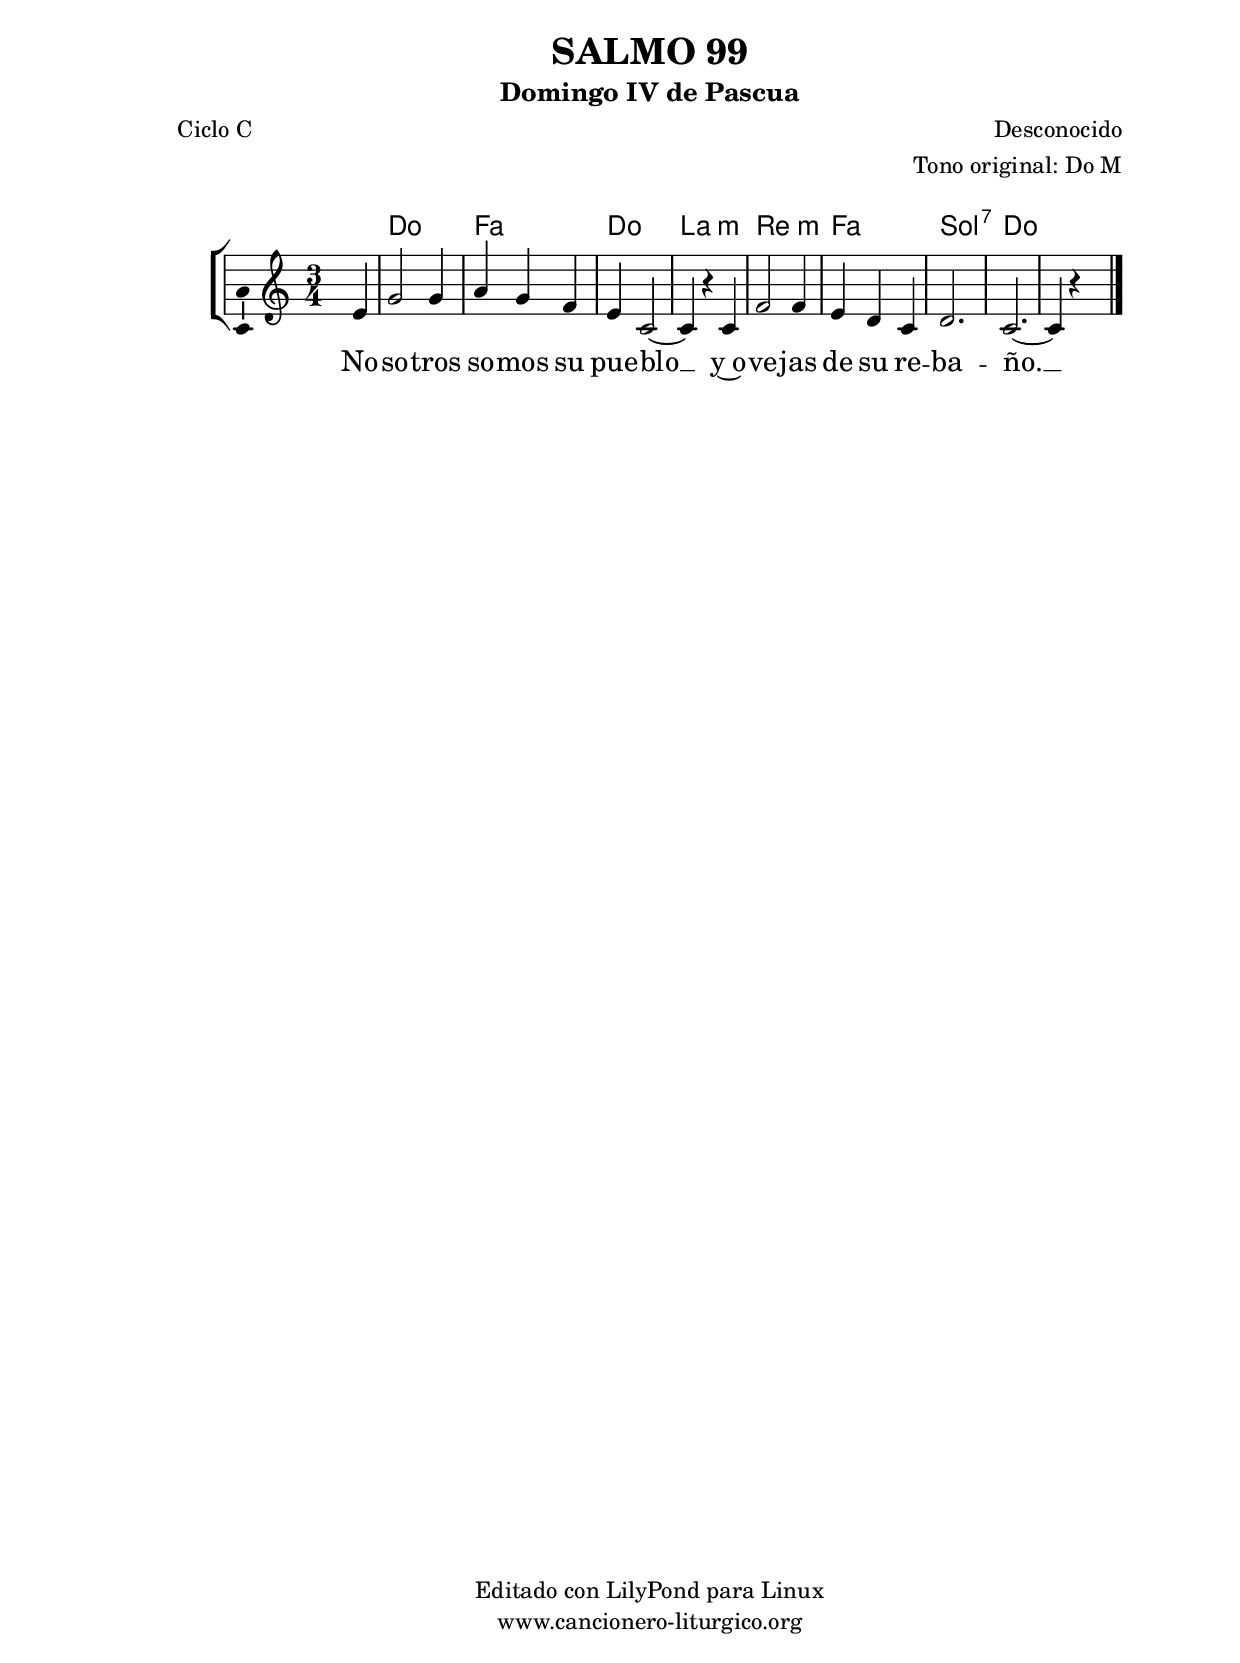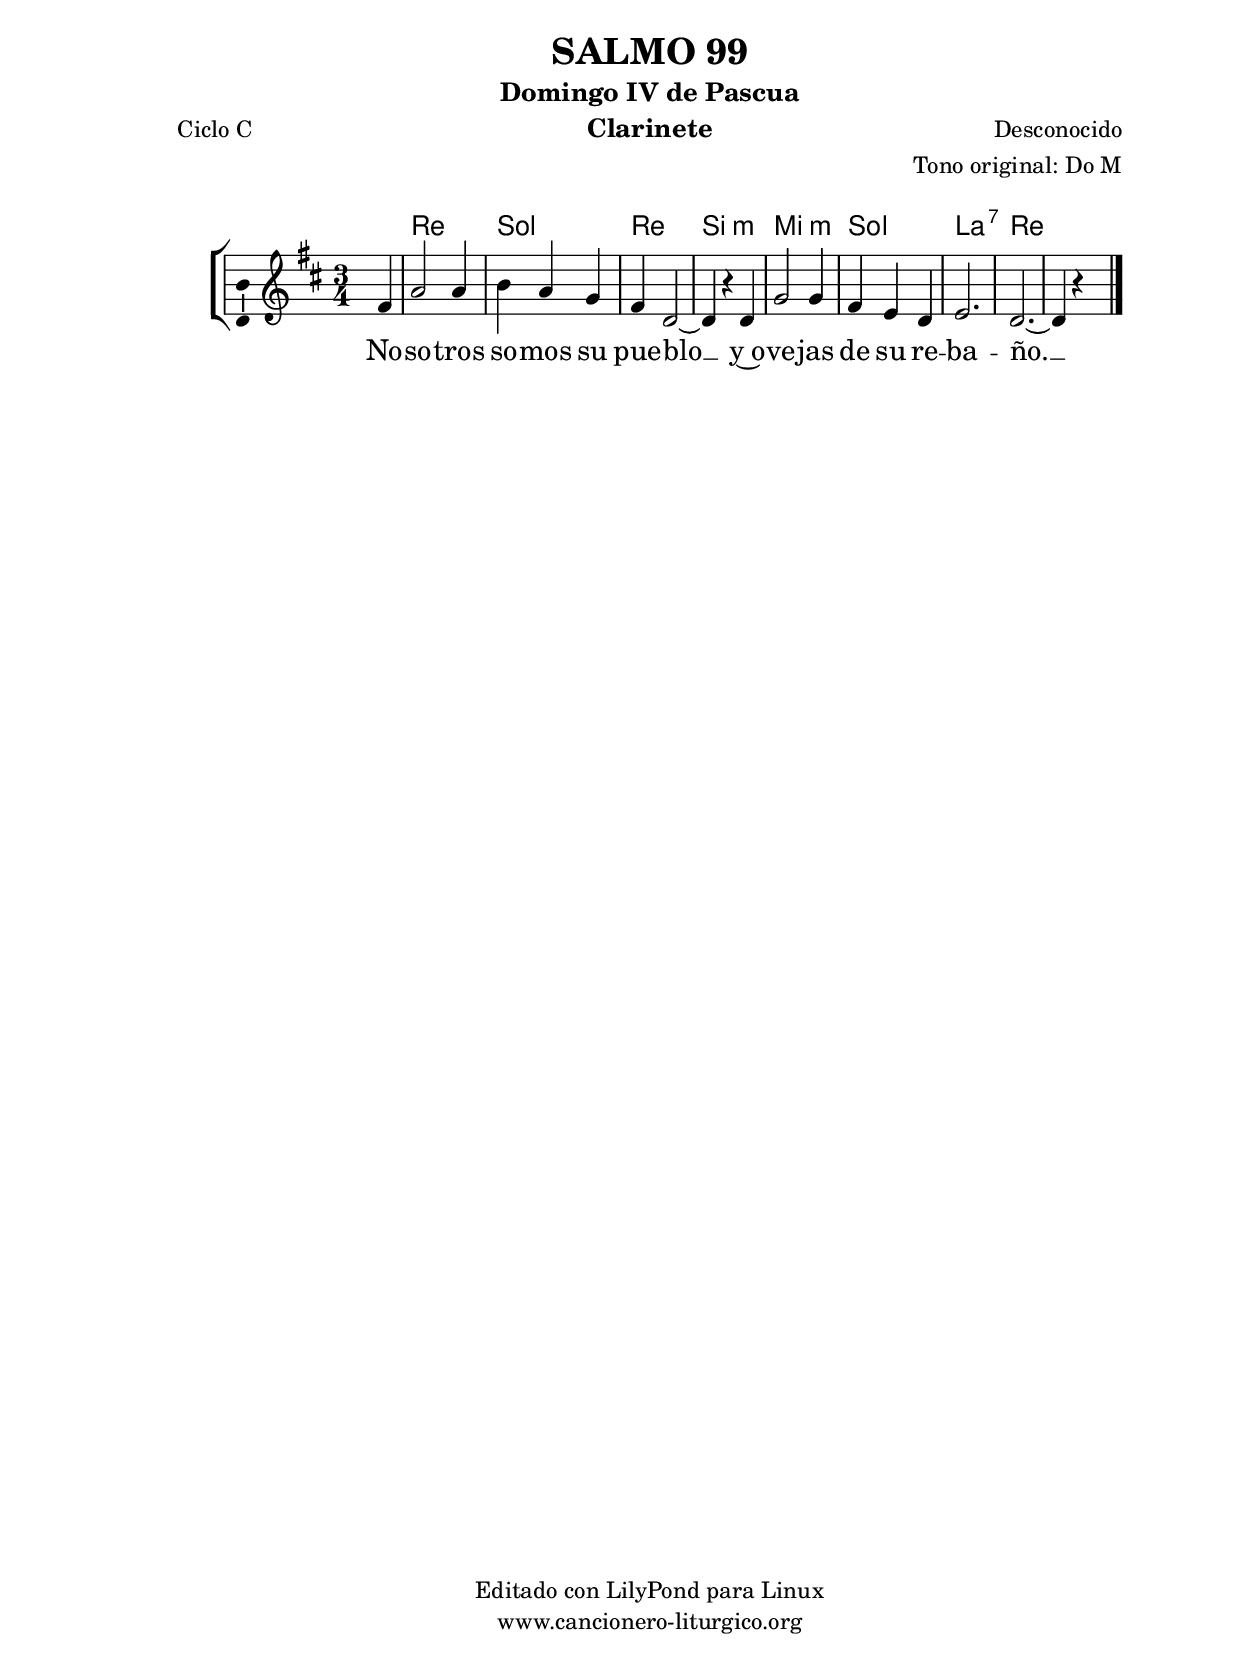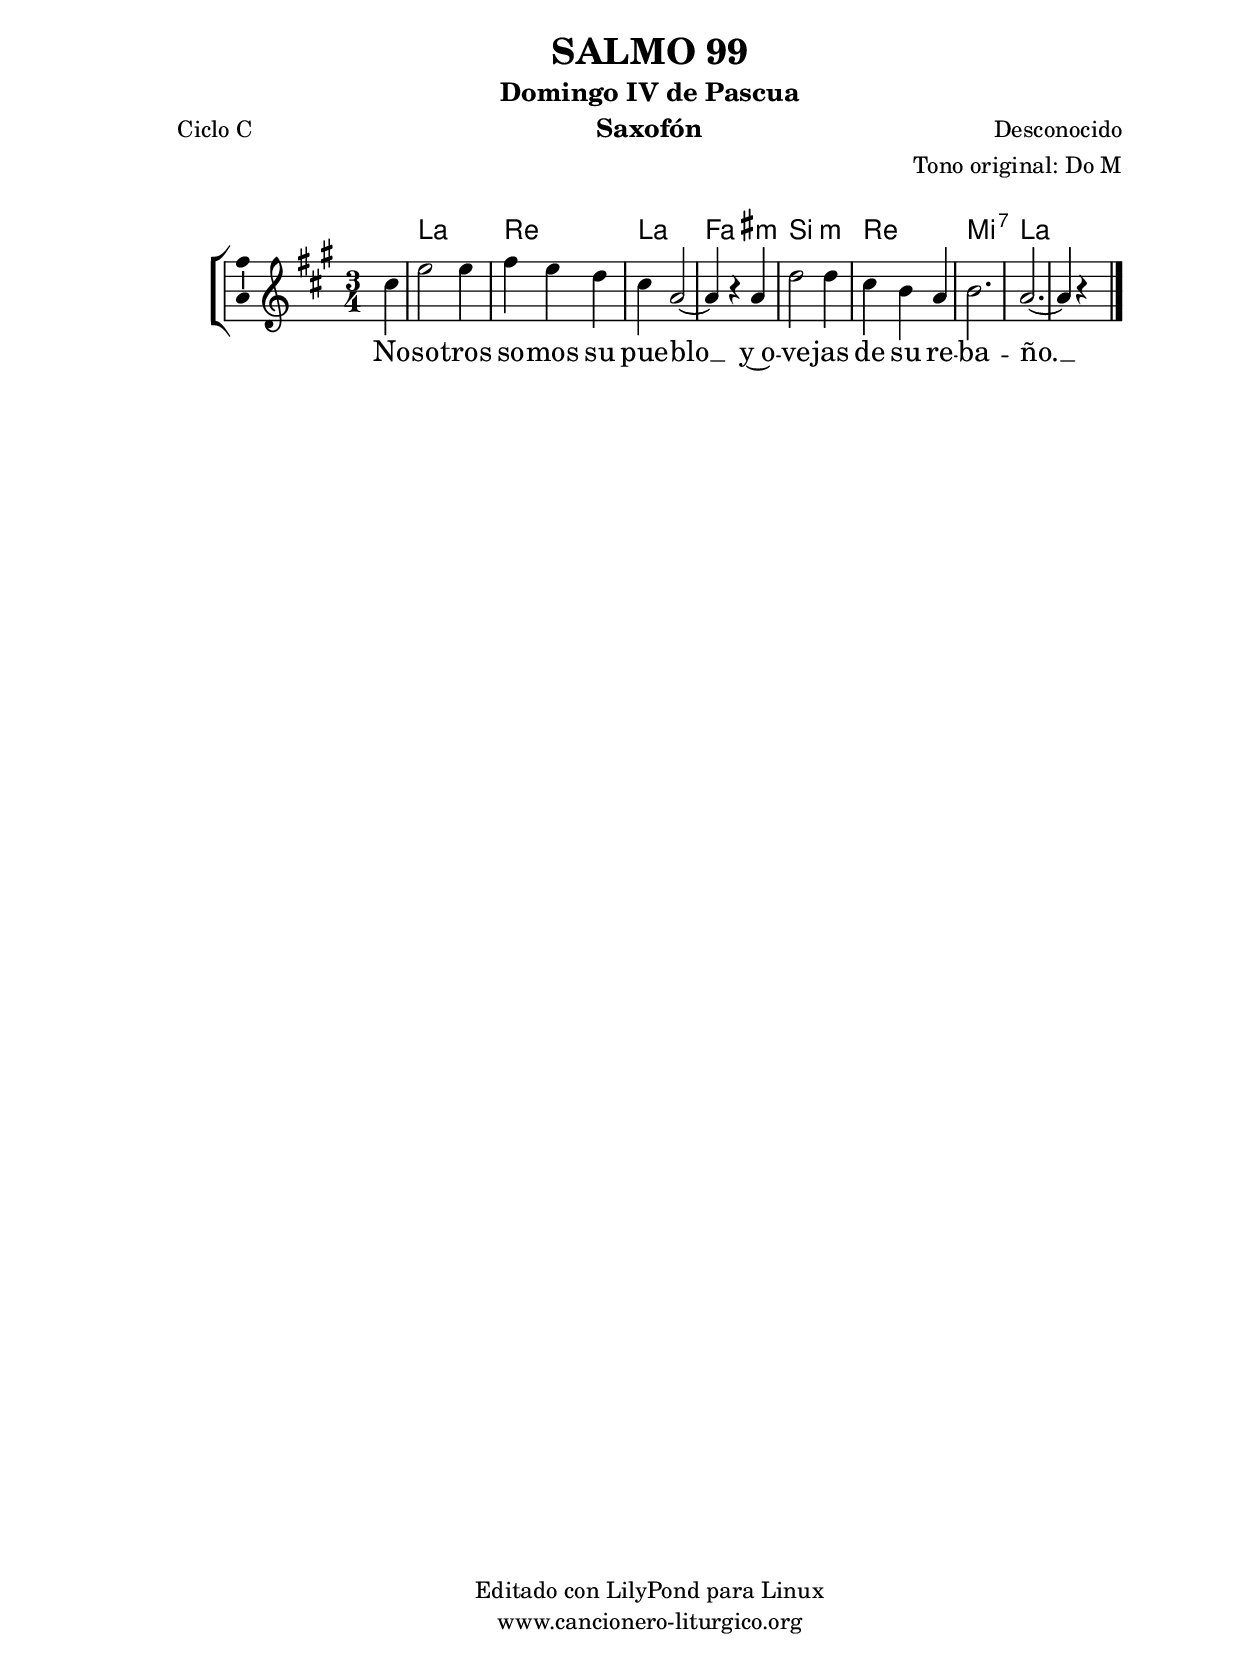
%
%para convertir .midi en .wav:
%timidity filename.midi -Ow -o finename.wav
%
%
%Para convertir de .wav a .mp3:
%lame -h -m j filename.wav
%
%
%para escuchar el midi:
%timidity nombrefichero.midi
%


%versión de lilypond para la que se ha escrito esta partitura:
\version "2.16.0"

	%Tamaño papel
	#(set-default-paper-size "a4")
	%Tamaño partitura
	#(set-global-staff-size 20)
	%No responde al pulsar sobre una nota
	#(ly:set-option 'point-and-click #f)

%parámetros del encabezamiento:
\header {
	title = "SALMO 99"
	subtitle = "Domingo IV de Pascua"
	composer = "Desconocido"
	poet = "Ciclo C"
	meter = ""
	arranger = "Tono original: Do M"
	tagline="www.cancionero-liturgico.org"
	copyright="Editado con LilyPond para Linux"
	tiempo = "Pascua"
	usos = "Salmo"
	letra = "Nosotros somos su pueblo y ovejas de su rebaño."
	}

%parámetros asociados al papel:
\paper  {
	oddHeaderMarkup = \markup {\fill-line { \on-the-fly #not-first-page \fromproperty #'header:title \on-the-fly #not-first-page \fromproperty #'header:composer }}
	evenHeaderMarkup = \markup {\fill-line { \fromproperty #'header:composer \fromproperty #'header:title }}
	#(set-paper-size "a4")
	print-page-number = ##f
	first-page-number = 1
	print-first-page-number = ##f
%	head-separation = 3.0 \cm
	top-margin = 2.0 \cm
	bottom-margin = 0.5\cm
%%%	bottom-margin = -1.0\cm
	left-margin = 3.0 \cm
	line-width = 16.0 \cm 
	indent = 8\mm
	interscoreline = 2.\mm
	between-system-space = 15\mm
%	para que las partituras no llenen la hoja:
	ragged-bottom = ##t
%	idem para la última hoja:
	ragged-last-bottom = ##f
%	para que las partituras llenen el ancho del papel:
	ragged-last = ##f
	after-title-space = 2.5 \cm
%page-count=1
%system-count=8

	%Flexible Vertical Spacing
%	markup-markup-spacing =
%	#'((basic-distance . 15) (minimum-distance . 15) (padding . 3))
	markup-system-spacing =
	#'((basic-distance . 15) (minimum-distance . 15) (padding . 3))
	system-system-spacing =
	#'((basic-distance . 15) (minimum-distance . 15) (padding . 3))
	score-system-spacing =
	#'((basic-distance . 15) (minimum-distance . 15) (padding . 5))
%	top-system-spacing = % header
%	#'((basic-distance . 8) (minimum-distance . 0) (padding . 3))
%	top-markup-spacing =
%	#'((basic-distance . 20) (minimum-distance . 20) (padding . 3))
	last-bottom-spacing = % footer
	#'((basic-distance . 5) (minimum-distance . 5) (padding . 3))
%	score-markup-spacing =
%	#'((basic-distance . 16) (minimum-distance . 13) (padding . 3))

	}


%parámetros que afectan a toda la partitura:
global =  {
	%clave de sol (G):
	\clef G
	%armadura:
%	\transpose f a
	\key c \major
	\tempo 4=120
	\set Score.tempoHideNote = ##t
	}


acordes = {
	\italianChords
	\chordmode {
%	\transpose f a
{

s2.
c2. f c a:m d:m f g:7 c

	}
	}
}

melodia = 
%	\transpose f a
{
	\relative c'{
	\time 3/4

s2 e4
g2 g4
a4 g f
e4 c2~
c4 r4 c4
f2 f4
e4 d c
d2.
c2.~
c4 r4 s4

	\bar "|."
	}
	}


texto = \lyricmode {
No -- so -- tros so -- mos su pue -- blo __
y~o -- ve -- jas de su re -- ba -- ño. __
	}


acordesStaff = \context ChordNames = acordesStaff <<
	\set chordChanges = ##t
	\acordes
	>>


vozStaff = \context Voice = vozStaff
\with {\consists "Ambitus_engraver"}
<<
%	\set Staff.instrumentName = ""
%	\set Staff.shortInstrumentName = ""
%	\set Staff.midiInstrument = #"clarinet"
%	\set Staff.midiInstrument = #"cello"
%	\set Staff.midiInstrument = #"flute"
	\set Staff.midiInstrument = #"electric guitar (jazz)"
%	\set Staff.midiInstrument = #"english horn"
%	\set Staff.midiInstrument = #"violin"
%	\set Staff.midiInstrument = #"glockenspiel"
	\set Staff.midiMinimumVolume = #0.7
	\set Staff.midiMaximumVolume = #0.9
	\global
	\melodia
	>>


textoStaff = \context Lyrics = textoStaff <<
	\lyricsto vozStaff \texto
	>>

\book {
	\score {
		\context ChoirStaff {
			\override StaffGroup.SystemStartBracket #'collapse-height = #1
			\override Score.SystemStartBar #'collapse-height = #1
			<<
			\acordesStaff
			\vozStaff
			\textoStaff
			>>
			}
		\layout {
	    		\context {
				\Lyrics
				\override LyricText #'font-size = #2
				}
	   		 \context {
				\Score
				%fontSize = #3
				\override StaffSymbol #'staff-space = #(magstep +3)
				%\override Beam #'thickness = #0.55
				%\override SpacingSpanner #'spacing-increment = #1.0
				%\override Slur #'height-limit = #1.5
				}
			}
		}
	\score {
		\unfoldRepeats
		\context ChoirStaff {
			<<
			\acordesStaff
			\vozStaff
			>>
			}
		\midi {
	  		\context {
	  			\Score
				tempoWholesPerMinute = #(ly:make-moment 70 4)
				}
			}
		}
	}

%Partitura para clarinete
#(define output-suffix "C")
\book {
	\header{
		instrument = "Clarinete"
		}
	\score {
		\context ChoirStaff {
			\override StaffGroup.SystemStartBracket #'collapse-height = #1
			\override Score.SystemStartBar #'collapse-height = #1
\transpose c d
			<<
			\acordesStaff
			\vozStaff
			\textoStaff
			>>
			}
		\layout {
	    		\context {
				\Lyrics
				\override LyricText #'font-size = #2
				}
	   		 \context {
				\Score
				%fontSize = #3
				\override StaffSymbol #'staff-space = #(magstep +3)
				%\override Beam #'thickness = #0.55
				%\override SpacingSpanner #'spacing-increment = #1.0
				%\override Slur #'height-limit = #1.5
				}
			}
		}
	}

%Partitura para saxofón
#(define output-suffix "S")
\book {
	\header{
		instrument = "Saxofón"
		}
	\score {
		\context ChoirStaff {
			\override StaffGroup.SystemStartBracket #'collapse-height = #1
			\override Score.SystemStartBar #'collapse-height = #1
\transpose c a
			<<
			\acordesStaff
			\vozStaff
			\textoStaff
			>>
			}
		\layout {
	    		\context {
				\Lyrics
				\override LyricText #'font-size = #2
				}
	   		 \context {
				\Score
				%fontSize = #3
				\override StaffSymbol #'staff-space = #(magstep +3)
				%\override Beam #'thickness = #0.55
				%\override SpacingSpanner #'spacing-increment = #1.0
				%\override Slur #'height-limit = #1.5
				}
			}
		}
	}

